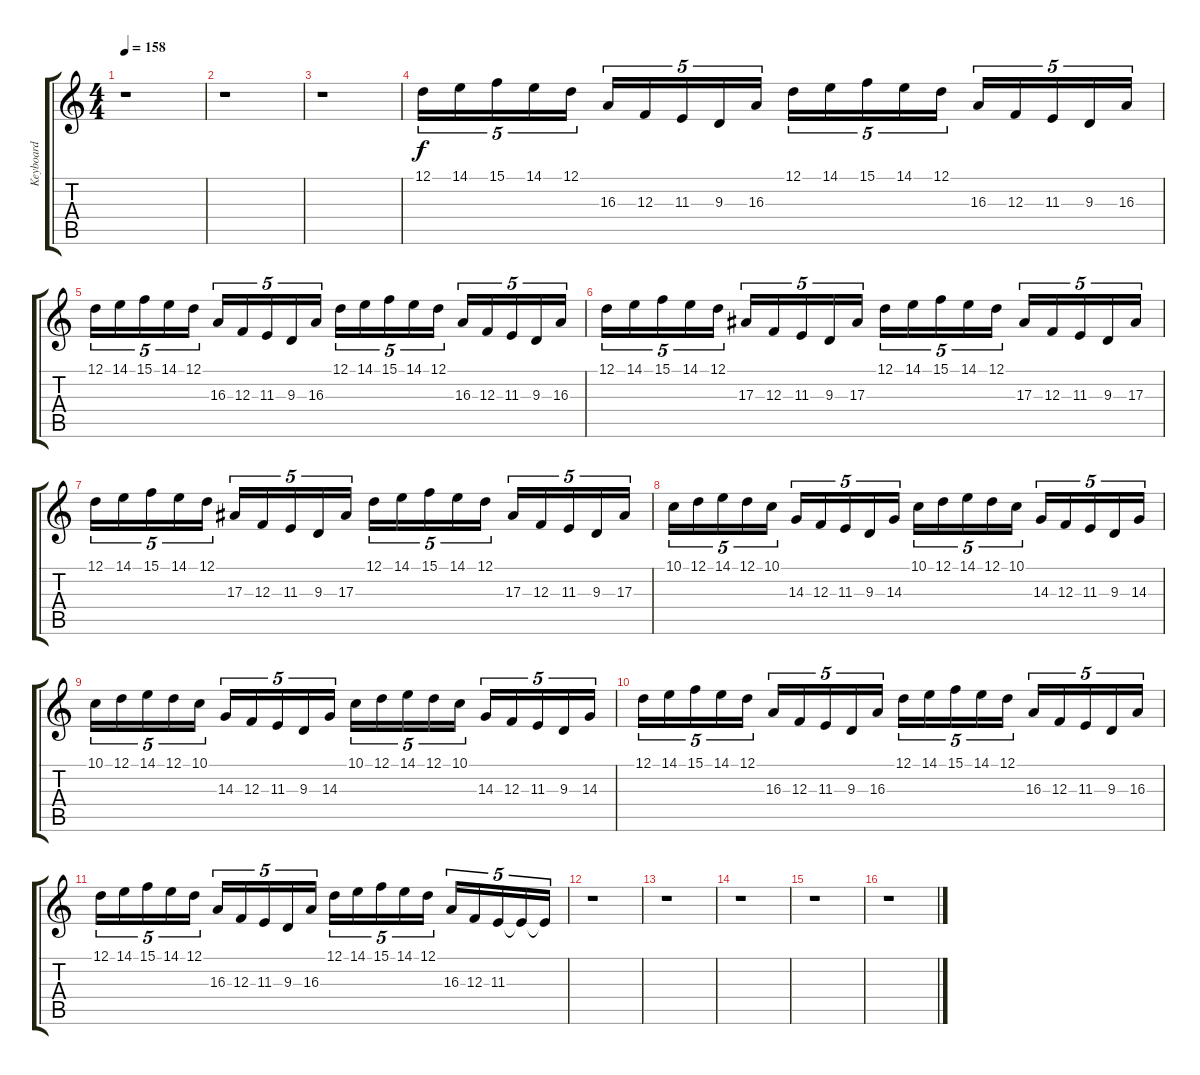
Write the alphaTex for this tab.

\track ("Keyboard" "Keyboard") {instrument clarinet}
\staff {score tabs}
\tuning (D4 A3 F3 C3 G2 D2) {hide}
\ts (4 4)
\tempo 158
\clef g2
\ks c
r.1{dy f} |
r.1 |
r.1 |
12.1.16{tu (5 4)} 14.1.16{tu (5 4)} 15.1.16{tu (5 4)} 14.1.16{tu (5 4)} 12.1.16{tu (5 4)} 16.3.16{tu (5 4)} 12.3.16{tu (5 4)} 11.3.16{tu (5 4)} 9.3.16{tu (5 4)} 16.3.16{tu (5 4)} 12.1.16{tu (5 4)} 14.1.16{tu (5 4)} 15.1.16{tu (5 4)} 14.1.16{tu (5 4)} 12.1.16{tu (5 4)} 16.3.16{tu (5 4)} 12.3.16{tu (5 4)} 11.3.16{tu (5 4)} 9.3.16{tu (5 4)} 16.3.16{tu (5 4)} |
12.1.16{tu (5 4)} 14.1.16{tu (5 4)} 15.1.16{tu (5 4)} 14.1.16{tu (5 4)} 12.1.16{tu (5 4)} 16.3.16{tu (5 4)} 12.3.16{tu (5 4)} 11.3.16{tu (5 4)} 9.3.16{tu (5 4)} 16.3.16{tu (5 4)} 12.1.16{tu (5 4)} 14.1.16{tu (5 4)} 15.1.16{tu (5 4)} 14.1.16{tu (5 4)} 12.1.16{tu (5 4)} 16.3.16{tu (5 4)} 12.3.16{tu (5 4)} 11.3.16{tu (5 4)} 9.3.16{tu (5 4)} 16.3.16{tu (5 4)} |
12.1.16{tu (5 4)} 14.1.16{tu (5 4)} 15.1.16{tu (5 4)} 14.1.16{tu (5 4)} 12.1.16{tu (5 4)} 17.3.16{tu (5 4)} 12.3.16{tu (5 4)} 11.3.16{tu (5 4)} 9.3.16{tu (5 4)} 17.3.16{tu (5 4)} 12.1.16{tu (5 4)} 14.1.16{tu (5 4)} 15.1.16{tu (5 4)} 14.1.16{tu (5 4)} 12.1.16{tu (5 4)} 17.3.16{tu (5 4)} 12.3.16{tu (5 4)} 11.3.16{tu (5 4)} 9.3.16{tu (5 4)} 17.3.16{tu (5 4)} |
12.1.16{tu (5 4)} 14.1.16{tu (5 4)} 15.1.16{tu (5 4)} 14.1.16{tu (5 4)} 12.1.16{tu (5 4)} 17.3.16{tu (5 4)} 12.3.16{tu (5 4)} 11.3.16{tu (5 4)} 9.3.16{tu (5 4)} 17.3.16{tu (5 4)} 12.1.16{tu (5 4)} 14.1.16{tu (5 4)} 15.1.16{tu (5 4)} 14.1.16{tu (5 4)} 12.1.16{tu (5 4)} 17.3.16{tu (5 4)} 12.3.16{tu (5 4)} 11.3.16{tu (5 4)} 9.3.16{tu (5 4)} 17.3.16{tu (5 4)} |
10.1.16{tu (5 4)} 12.1.16{tu (5 4)} 14.1.16{tu (5 4)} 12.1.16{tu (5 4)} 10.1.16{tu (5 4)} 14.3.16{tu (5 4)} 12.3.16{tu (5 4)} 11.3.16{tu (5 4)} 9.3.16{tu (5 4)} 14.3.16{tu (5 4)} 10.1.16{tu (5 4)} 12.1.16{tu (5 4)} 14.1.16{tu (5 4)} 12.1.16{tu (5 4)} 10.1.16{tu (5 4)} 14.3.16{tu (5 4)} 12.3.16{tu (5 4)} 11.3.16{tu (5 4)} 9.3.16{tu (5 4)} 14.3.16{tu (5 4)} |
10.1.16{tu (5 4)} 12.1.16{tu (5 4)} 14.1.16{tu (5 4)} 12.1.16{tu (5 4)} 10.1.16{tu (5 4)} 14.3.16{tu (5 4)} 12.3.16{tu (5 4)} 11.3.16{tu (5 4)} 9.3.16{tu (5 4)} 14.3.16{tu (5 4)} 10.1.16{tu (5 4)} 12.1.16{tu (5 4)} 14.1.16{tu (5 4)} 12.1.16{tu (5 4)} 10.1.16{tu (5 4)} 14.3.16{tu (5 4)} 12.3.16{tu (5 4)} 11.3.16{tu (5 4)} 9.3.16{tu (5 4)} 14.3.16{tu (5 4)} |
12.1.16{tu (5 4)} 14.1.16{tu (5 4)} 15.1.16{tu (5 4)} 14.1.16{tu (5 4)} 12.1.16{tu (5 4)} 16.3.16{tu (5 4)} 12.3.16{tu (5 4)} 11.3.16{tu (5 4)} 9.3.16{tu (5 4)} 16.3.16{tu (5 4)} 12.1.16{tu (5 4)} 14.1.16{tu (5 4)} 15.1.16{tu (5 4)} 14.1.16{tu (5 4)} 12.1.16{tu (5 4)} 16.3.16{tu (5 4)} 12.3.16{tu (5 4)} 11.3.16{tu (5 4)} 9.3.16{tu (5 4)} 16.3.16{tu (5 4)} |
12.1.16{tu (5 4)} 14.1.16{tu (5 4)} 15.1.16{tu (5 4)} 14.1.16{tu (5 4)} 12.1.16{tu (5 4)} 16.3.16{tu (5 4)} 12.3.16{tu (5 4)} 11.3.16{tu (5 4)} 9.3.16{tu (5 4)} 16.3.16{tu (5 4)} 12.1.16{tu (5 4)} 14.1.16{tu (5 4)} 15.1.16{tu (5 4)} 14.1.16{tu (5 4)} 12.1.16{tu (5 4)} 16.3.16{tu (5 4)} 12.3.16{tu (5 4)} 11.3.16{tu (5 4)} 11.3{t}.16{tu (5 4)} 11.3{t}.16{tu (5 4)} |
r.1 |
r.1 |
r.1 |
r.1 |
r.1
